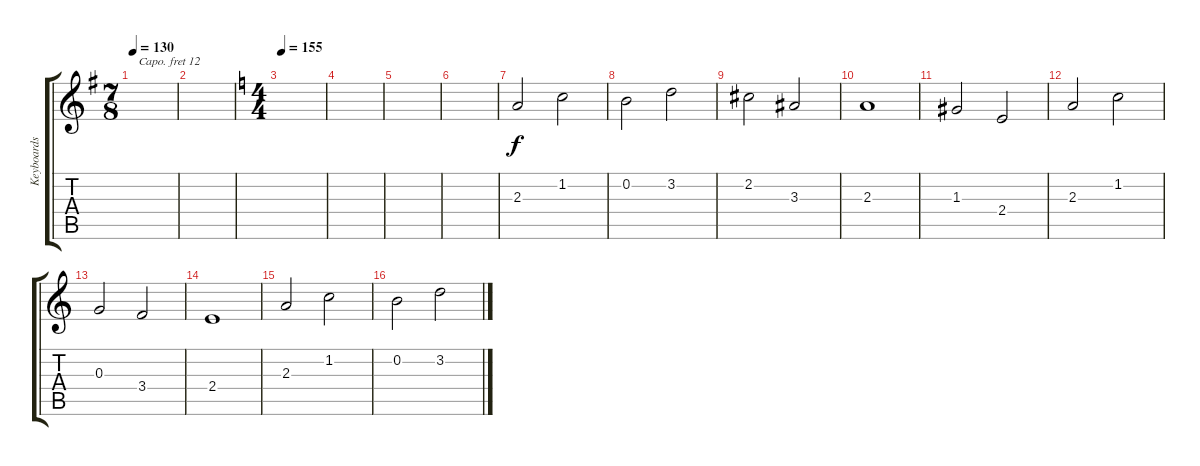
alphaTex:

\track ("Keyboards" "Keyboards") {instrument acousticgrandpiano}
\staff {score tabs}
\capo 12
\tuning (E4 B3 G3 D3 A2 E2) {hide}
\ts (7 8)
\tempo 130
\clef g2
\ks eminor
|
|
\ts (4 4)
\tempo 155
\ks aminor
|
|
|
|
2.3.2 1.2.2 |
0.2.2 3.2.2 |
2.2.2 3.3.2 |
2.3.1 |
1.3.2 2.4.2 |
2.3.2 1.2.2 |
0.3.2 3.4.2 |
2.4.1 |
2.3.2 1.2.2 |
0.2.2 3.2.2
